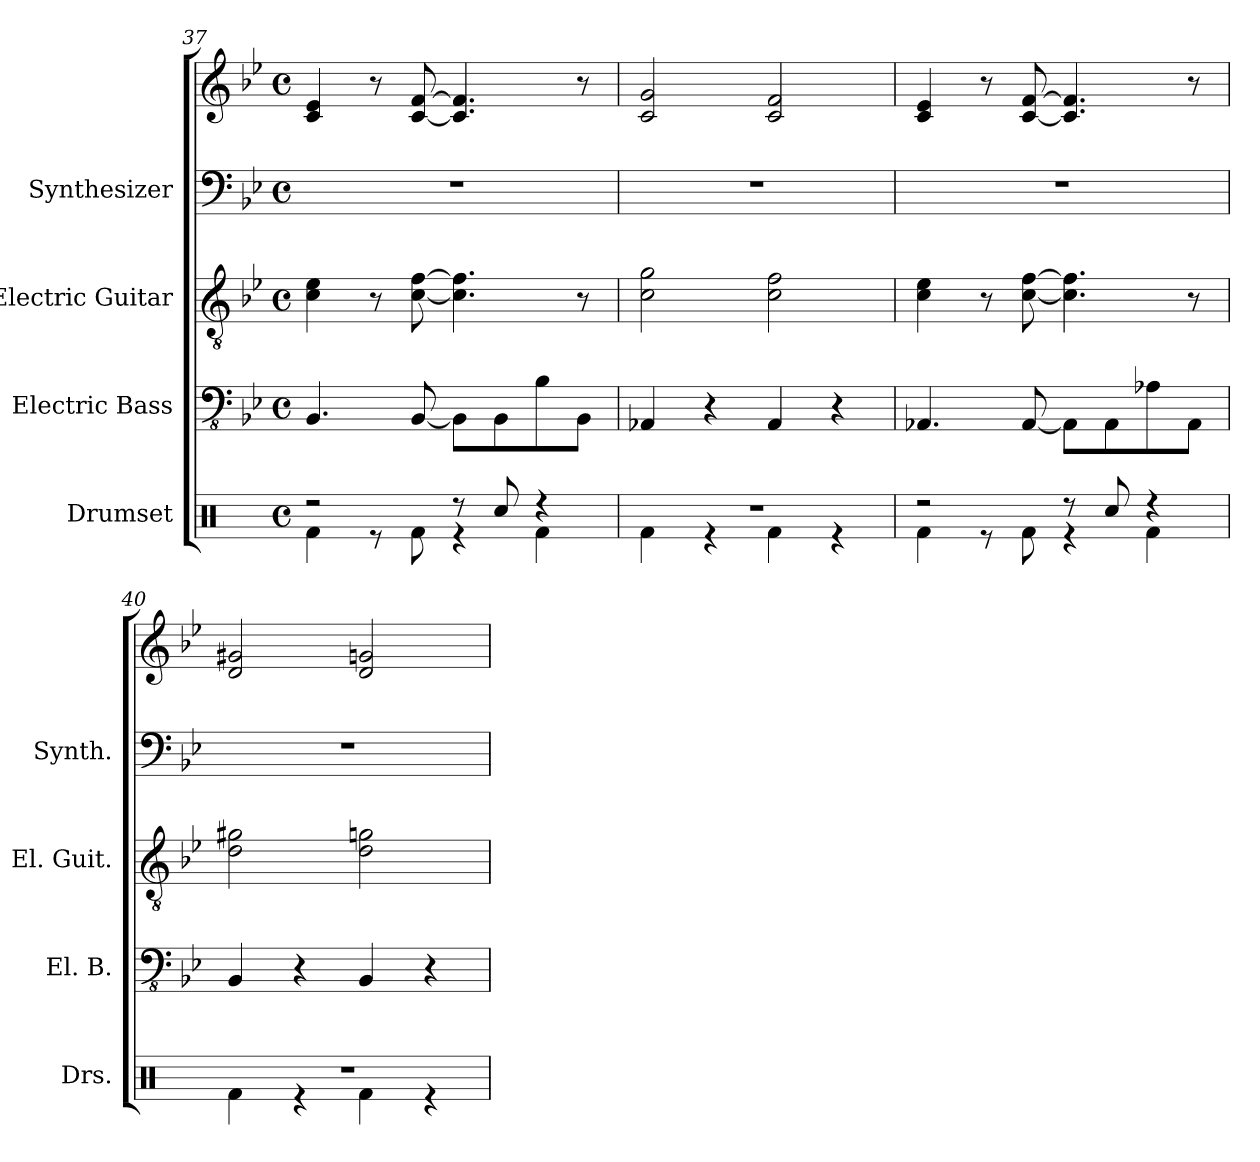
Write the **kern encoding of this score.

**kern	**kern	**kern	**kern	**kern
*part4	*part3	*part2	*part1	*part1
*staff5	*staff4	*staff3	*staff2	*staff1
*I"Drumset	*I"Electric Bass	*I"Electric Guitar	*I"Synthesizer	*
*I'Drs.	*I'El. B.	*I'El. Guit.	*I'Synth.	*
*clefX	*clefFv4	*clefGv2	*clefF4	*clefG2
*k[]	*k[b-e-]	*k[b-e-]	*k[b-e-]	*k[b-e-]
*M4/4	*M4/4	*M4/4	*M4/4	*M4/4
*met(c)	*met(c)	*met(c)	*met(c)	*met(c)
=37	=37	=37	=37	=37
*^	*	*	*	*
2r	4Rf\	4.BBB-/	4c\ 4e-\	1r	4c/ 4e-/
.	8r	.	8r	.	8r
.	8Rf\	[8BBB-/	[8c\ [8f\	.	[8c/ [8f/
8r	4r	8BBB-\L]	4.c\] 4.f\]	.	4.c/] 4.f/]
8Rcc/	.	8BBB-\	.	.	.
4r	4Rf\	8BB-\	.	.	.
.	.	8BBB-\J	8r	.	8r
=38	=38	=38	=38	=38	=38
1r	4Rf\	4AAA-X/	2c\ 2g\	1r	2c/ 2g/
.	4r	4r	.	.	.
.	4Rf\	4AAA-/	2c\ 2f\	.	2c/ 2f/
.	4r	4r	.	.	.
=39	=39	=39	=39	=39	=39
2r	4Rf\	4.AAA-X/	4c\ 4e-\	1r	4c/ 4e-/
.	8r	.	8r	.	8r
.	8Rf\	[8AAA-/	[8c\ [8f\	.	[8c/ [8f/
8r	4r	8AAA-\L]	4.c\] 4.f\]	.	4.c/] 4.f/]
8Rcc/	.	8AAA-\	.	.	.
4r	4Rf\	8AA-X\	.	.	.
.	.	8AAA-\J	8r	.	8r
!!LO:PB:g=z
=40	=40	=40	=40	=40	=40
1r	4Rf\	4BBB-/	2d\ 2g#X\	1r	2d/ 2g#X/
.	4r	4r	.	.	.
.	4Rf\	4BBB-/	2d\ 2gn\	.	2d/ 2gn/
.	4r	4r	.	.	.
*v	*v	*	*	*	*
=	=	=	=	=
*-	*-	*-	*-	*-
